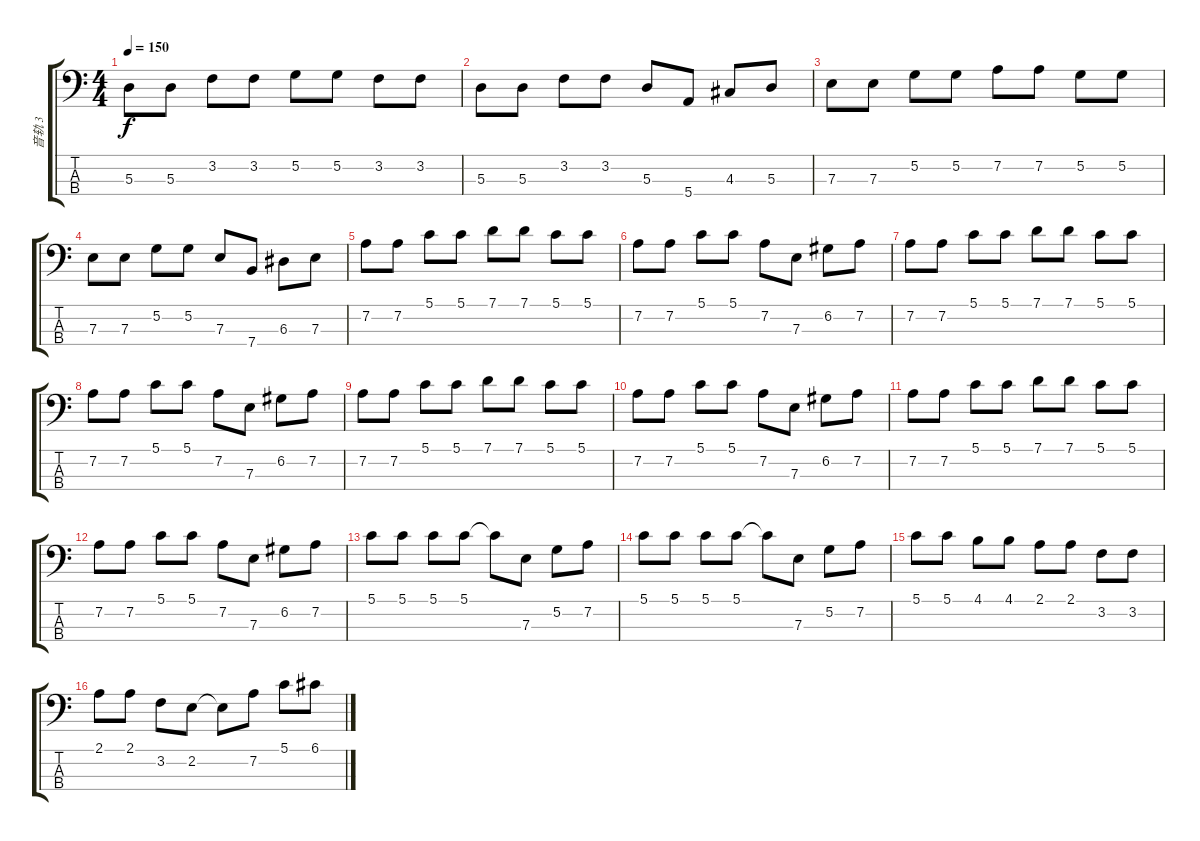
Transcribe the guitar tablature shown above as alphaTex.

\track ("音轨 3" "音轨 3") {instrument electricbassfinger}
\staff {score tabs}
\tuning (G2 D2 A1 E1) {hide}
\ts (4 4)
\tempo 150
\clef f4
\ks c
5.3.8{dy f} 5.3.8 3.2.8 3.2.8 5.2.8 5.2.8 3.2.8 3.2.8 |
5.3.8 5.3.8 3.2.8 3.2.8 5.3.8 5.4.8 4.3.8 5.3.8 |
7.3.8 7.3.8 5.2.8 5.2.8 7.2.8 7.2.8 5.2.8 5.2.8 |
7.3.8 7.3.8 5.2.8 5.2.8 7.3.8 7.4.8 6.3.8 7.3.8 |
7.2.8 7.2.8 5.1.8 5.1.8 7.1.8 7.1.8 5.1.8 5.1.8 |
7.2.8 7.2.8 5.1.8 5.1.8 7.2.8 7.3.8 6.2.8 7.2.8 |
7.2.8 7.2.8 5.1.8 5.1.8 7.1.8 7.1.8 5.1.8 5.1.8 |
7.2.8 7.2.8 5.1.8 5.1.8 7.2.8 7.3.8 6.2.8 7.2.8 |
7.2.8 7.2.8 5.1.8 5.1.8 7.1.8 7.1.8 5.1.8 5.1.8 |
7.2.8 7.2.8 5.1.8 5.1.8 7.2.8 7.3.8 6.2.8 7.2.8 |
7.2.8 7.2.8 5.1.8 5.1.8 7.1.8 7.1.8 5.1.8 5.1.8 |
7.2.8 7.2.8 5.1.8 5.1.8 7.2.8 7.3.8 6.2.8 7.2.8 |
5.1.8 5.1.8 5.1.8 5.1.8 5.1{t}.8 7.3.8 5.2.8 7.2.8 |
5.1.8 5.1.8 5.1.8 5.1.8 5.1{t}.8 7.3.8 5.2.8 7.2.8 |
5.1.8 5.1.8 4.1.8 4.1.8 2.1.8 2.1.8 3.2.8 3.2.8 |
2.1.8 2.1.8 3.2.8 2.2.8 2.2{t}.8 7.2.8 5.1.8 6.1.8
